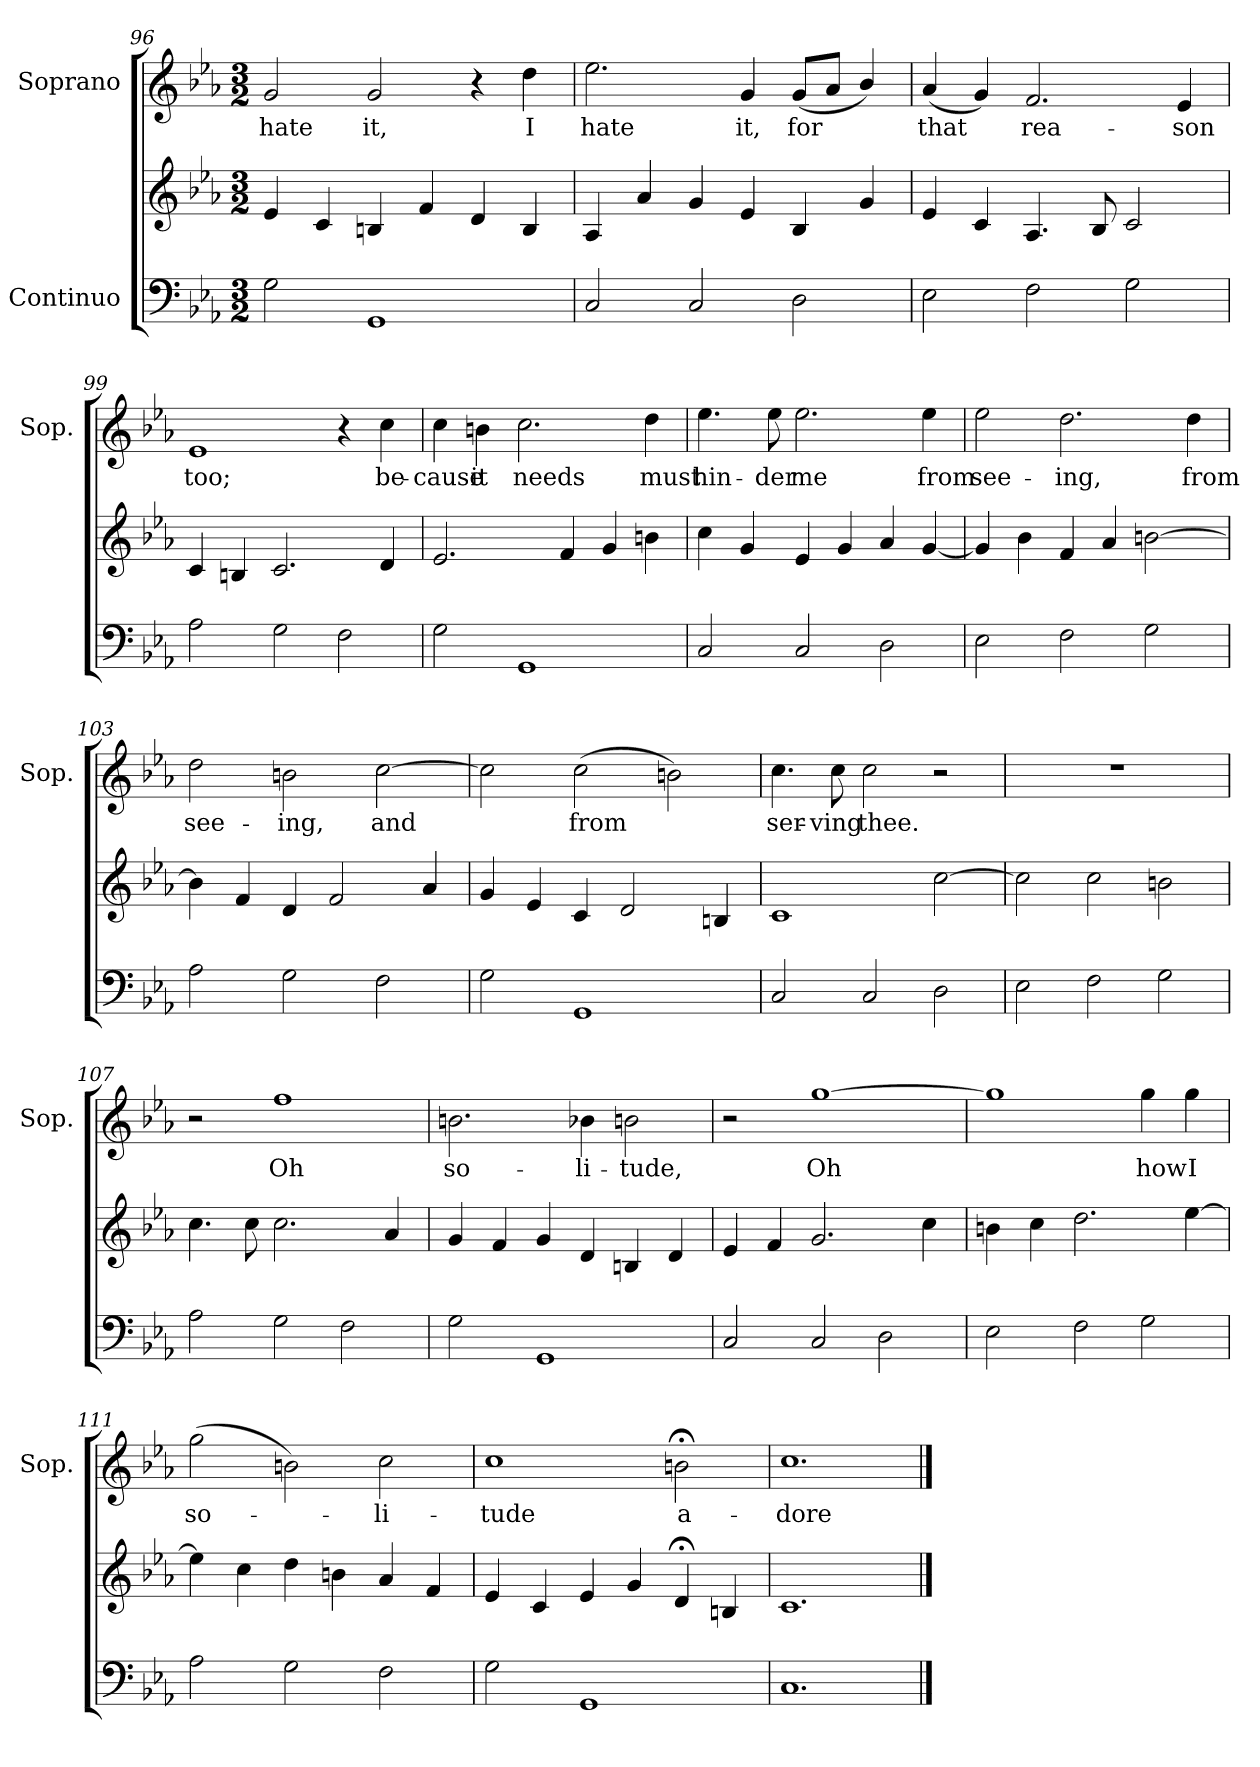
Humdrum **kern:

**kern	**kern	**kern	**text
*part2	*part2	*part1	*part1
*staff3	*staff2	*staff1	*staff1
*I"Continuo	*	*I"Soprano	*
*	*	*I'Sop.	*
*clefF4	*clefG2	*clefG2	*
*k[b-e-a-]	*k[b-e-a-]	*k[b-e-a-]	*
*M3/2	*M3/2	*M3/2	*
=96	=96	=96	=96
!	!	!	!LO:LY:b
2G\	4e-/	2g/	hate
.	4c/	.	.
!	!	!	!LO:LY:b
1GG	4Bn/	2g/	it,
.	4f/	.	.
.	4d/	4r	.
!	!	!	!LO:LY:b
.	4B/	4dd\	I
=97	=97	=97	=97
!	!	!	!LO:LY:b
2C/	4A-/	2.ee-\	hate
.	4a-/	.	.
2C/	4g/	.	.
!	!	!	!LO:LY:b
.	4e-/	4g/	it,
!	!	!	!LO:LY:b
2D\	4B-/	(<8g/L	for
.	.	8a-/J	.
.	4g/	4b-/)	.
=98	=98	=98	=98
!	!	!	!LO:LY:b
2E-\	4e-/	(<4a-/	that
.	4c/	4g/)	.
!	!	!	!LO:LY:b
2F\	4.A-/	2.f/	rea-
.	8B-/	.	.
2G\	2c/	.	.
!	!	!	!LO:LY:b
.	.	4e-/	-son
!!LO:LB:g=z
=99	=99	=99	=99
!	!	!	!LO:LY:b
2A-\	4c/	1e-	too;
.	4Bn/	.	.
2G\	2.c/	.	.
2F\	.	4r	.
!	!	!	!LO:LY:b
.	4d/	4cc\	be-
=100	=100	=100	=100
!	!	!	!LO:LY:b
2G\	2.e-/	4cc\	-cause
!	!	!	!LO:LY:b
.	.	4bn\	it
!	!	!	!LO:LY:b
1GG	.	2.cc\	needs
.	4f/	.	.
.	4g/	.	.
!	!	!	!LO:LY:b
.	4bn\	4dd\	must
=101	=101	=101	=101
!	!	!	!LO:LY:b
2C/	4cc\	4.ee-\	hin-
.	4g/	.	.
!	!	!	!LO:LY:b
.	.	8ee-\	-der
!	!	!	!LO:LY:b
2C/	4e-/	2.ee-\	me
.	4g/	.	.
2D\	4a-/	.	.
!	!	!	!LO:LY:b
.	[4g/	4ee-\	from
=102	=102	=102	=102
!	!	!	!LO:LY:b
2E-\	4g/]	2ee-\	see-
.	4b-\	.	.
!	!	!	!LO:LY:b
2F\	4f/	2.dd\	-ing,
.	4a-/	.	.
2G\	[2bn\	.	.
!	!	!	!LO:LY:b
.	.	4dd\	from
=103	=103	=103	=103
!	!	!	!LO:LY:b
2A-\	4b\]	2dd\	see-
.	4f/	.	.
!	!	!	!LO:LY:b
2G\	4d/	2bn\	-ing,
.	2f/	.	.
!	!	!	!LO:LY:b
2F\	.	[2cc\	and
.	4a-/	.	.
!!LO:LB:g=z
=104	=104	=104	=104
2G\	4g/	2cc\]	.
.	4e-/	.	.
!	!	!	!LO:LY:b
1GG	4c/	(>2cc\	from
.	2d/	.	.
.	.	2bn\)	.
.	4Bn/	.	.
=105	=105	=105	=105
!	!	!	!LO:LY:b
2C/	1c	4.cc\	ser-
!	!	!	!LO:LY:b
.	.	8cc\	-ving
!	!	!	!LO:LY:b
2C/	.	2cc\	thee.
2D\	[2cc\	2r	.
=106	=106	=106	=106
2E-\	2cc\]	1.r	.
2F\	2cc\	.	.
2G\	2bn\	.	.
=107	=107	=107	=107
2A-\	4.cc\	2r	.
.	8cc\	.	.
!	!	!	!LO:LY:b
2G\	2.cc\	1ff	Oh
2F\	.	.	.
.	4a-/	.	.
=108	=108	=108	=108
!	!	!	!LO:LY:b
2G\	4g/	2.bn\	so-
.	4f/	.	.
1GG	4g/	.	.
!	!	!	!LO:LY:b
.	4d/	4b-Xi\	-li-
!	!	!	!LO:LY:b
.	4Bn/	2bn\	-tude,
.	4d/	.	.
!!LO:LB:g=z
=109	=109	=109	=109
2C/	4e-/	2r	.
.	4f/	.	.
!	!	!	!LO:LY:b
2C/	2.g/	[1gg	Oh
2D\	.	.	.
.	4cc\	.	.
=110	=110	=110	=110
2E-\	4bn\	1gg]	.
.	4cc\	.	.
2F\	2.dd\	.	.
!	!	!	!LO:LY:b
2G\	.	4gg\	how
!	!	!	!LO:LY:b
.	[4ee-\	4gg\	I
=111	=111	=111	=111
!	!	!	!LO:LY:b
2A-\	4ee-\]	(>2gg\	so-
.	4cc\	.	.
2G\	4dd\	2bn\)	.
.	4bn\	.	.
!	!	!	!LO:LY:b
2F\	4a-/	2cc\	-li-
.	4f/	.	.
=112	=112	=112	=112
!	!	!	!LO:LY:b
2G\	4e-/	1cc	-tude
.	4c/	.	.
1GG	4e-/	.	.
.	4g/	.	.
!	!	!	!LO:LY:b
.	4d;</	2bn;<\	a-
.	4Bn/	.	.
=113	=113	=113	=113
!	!	!	!LO:LY:b
1.C	1.c	1.cc	-dore
==	==	==	==
*-	*-	*-	*-
